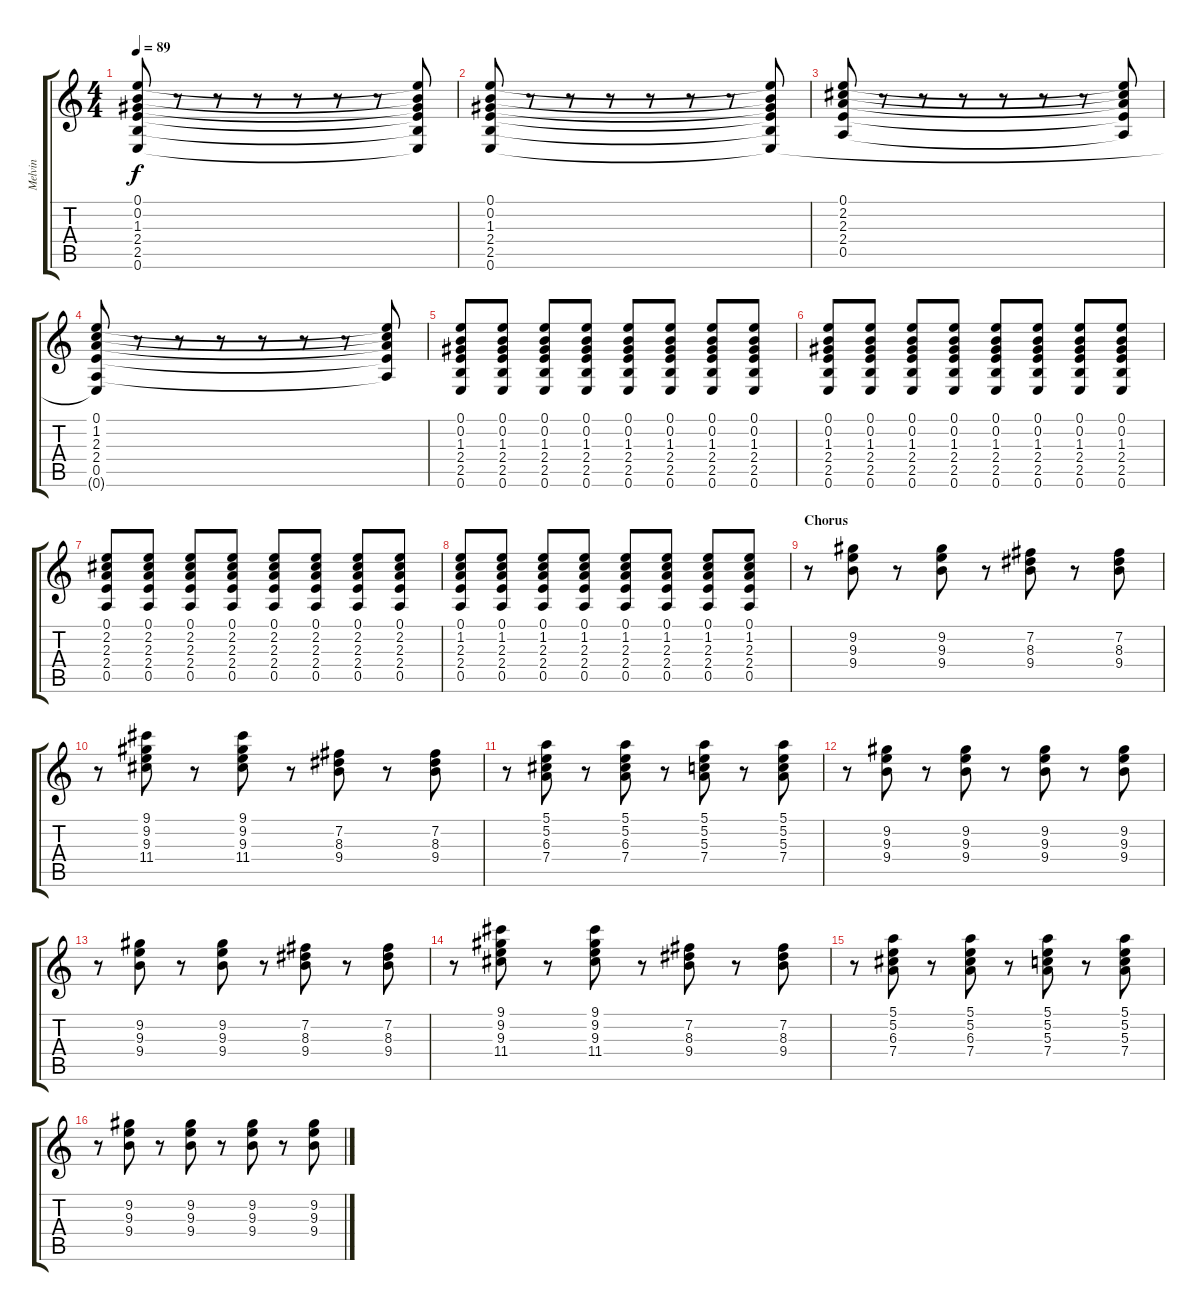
\track ("Melvin" "Melvin") {instrument overdrivenguitar}
\staff {score tabs}
\tuning (E4 B3 G3 D3 A2 E2) {hide}
\ts (4 4)
\tempo 89
\clef g2
\ks c
(0.1 0.2 1.3 2.4 2.5 0.6).8{dy f instrument overdrivenguitar} r.8 r.8 r.8 r.8 r.8 r.8 (0.1{t} 0.2{t} 1.3{t} 2.4{t} 2.5{t} 0.6{t}).8 |
(0.1 0.2 1.3 2.4 2.5 0.6).8 r.8 r.8 r.8 r.8 r.8 r.8 (0.1{t} 0.2{t} 1.3{t} 2.4{t} 2.5{t} 0.6{t}).8 |
(0.1 2.2 2.3 2.4 0.5).8 r.8 r.8 r.8 r.8 r.8 r.8 (0.1{t} 2.2{t} 2.3{t} 2.4{t} 0.5{t}).8 |
(0.1 1.2 2.3 2.4 0.5 0.6{t}).8 r.8 r.8 r.8 r.8 r.8 r.8 (0.1{t} 1.2{t} 2.3{t} 2.4{t} 0.5{t}).8 |
(0.1 0.2 1.3 2.4 2.5 0.6).8 (0.1 0.2 1.3 2.4 2.5 0.6).8 (0.1 0.2 1.3 2.4 2.5 0.6).8 (0.1 0.2 1.3 2.4 2.5 0.6).8 (0.1 0.2 1.3 2.4 2.5 0.6).8 (0.1 0.2 1.3 2.4 2.5 0.6).8 (0.1 0.2 1.3 2.4 2.5 0.6).8 (0.1 0.2 1.3 2.4 2.5 0.6).8 |
(0.1 0.2 1.3 2.4 2.5 0.6).8 (0.1 0.2 1.3 2.4 2.5 0.6).8 (0.1 0.2 1.3 2.4 2.5 0.6).8 (0.1 0.2 1.3 2.4 2.5 0.6).8 (0.1 0.2 1.3 2.4 2.5 0.6).8 (0.1 0.2 1.3 2.4 2.5 0.6).8 (0.1 0.2 1.3 2.4 2.5 0.6).8 (0.1 0.2 1.3 2.4 2.5 0.6).8 |
(0.1 2.2 2.3 2.4 0.5).8 (0.1 2.2 2.3 2.4 0.5).8 (0.1 2.2 2.3 2.4 0.5).8 (0.1 2.2 2.3 2.4 0.5).8 (0.1 2.2 2.3 2.4 0.5).8 (0.1 2.2 2.3 2.4 0.5).8 (0.1 2.2 2.3 2.4 0.5).8 (0.1 2.2 2.3 2.4 0.5).8 |
(0.1 1.2 2.3 2.4 0.5).8 (0.1 1.2 2.3 2.4 0.5).8 (0.1 1.2 2.3 2.4 0.5).8 (0.1 1.2 2.3 2.4 0.5).8 (0.1 1.2 2.3 2.4 0.5).8 (0.1 1.2 2.3 2.4 0.5).8 (0.1 1.2 2.3 2.4 0.5).8 (0.1 1.2 2.3 2.4 0.5).8 |
\section ("" "Chorus")
r.8{instrument electricguitarclean} (9.2 9.3 9.4).8 r.8 (9.2 9.3 9.4).8 r.8 (7.2 8.3 9.4).8 r.8 (7.2 8.3 9.4).8 |
r.8 (9.1 9.2 9.3 11.4).8 r.8 (9.1 9.2 9.3 11.4).8 r.8 (7.2 8.3 9.4).8 r.8 (7.2 8.3 9.4).8 |
r.8 (5.1 5.2 6.3 7.4).8 r.8 (5.1 5.2 6.3 7.4).8 r.8 (5.1 5.2 5.3 7.4).8 r.8 (5.1 5.2 5.3 7.4).8 |
r.8 (9.2 9.3 9.4).8 r.8 (9.2 9.3 9.4).8 r.8 (9.2 9.3 9.4).8 r.8 (9.2 9.3 9.4).8 |
r.8{instrument electricguitarclean} (9.2 9.3 9.4).8 r.8 (9.2 9.3 9.4).8 r.8 (7.2 8.3 9.4).8 r.8 (7.2 8.3 9.4).8 |
r.8 (9.1 9.2 9.3 11.4).8 r.8 (9.1 9.2 9.3 11.4).8 r.8 (7.2 8.3 9.4).8 r.8 (7.2 8.3 9.4).8 |
r.8 (5.1 5.2 6.3 7.4).8 r.8 (5.1 5.2 6.3 7.4).8 r.8 (5.1 5.2 5.3 7.4).8 r.8 (5.1 5.2 5.3 7.4).8 |
r.8 (9.2 9.3 9.4).8 r.8 (9.2 9.3 9.4).8 r.8 (9.2 9.3 9.4).8 r.8 (9.2 9.3 9.4).8
